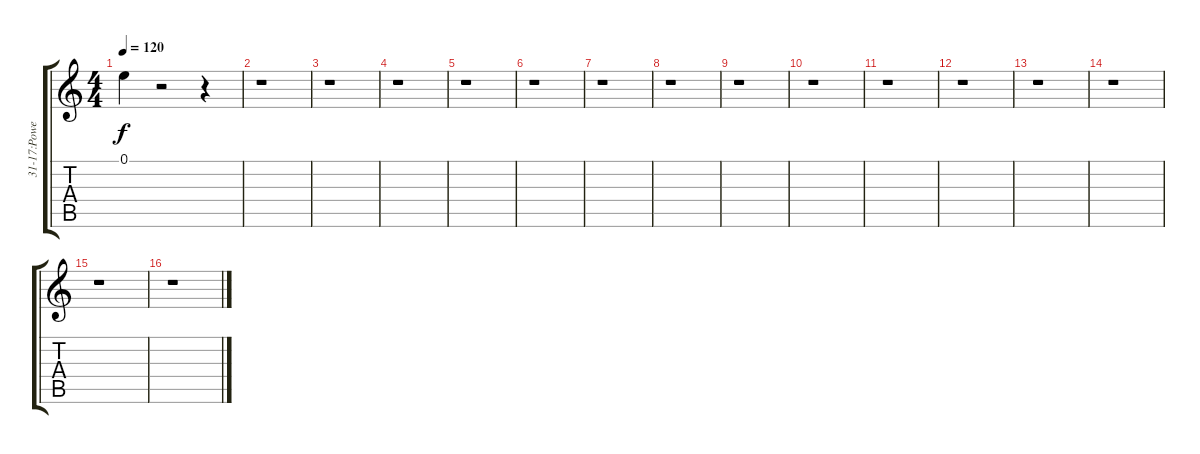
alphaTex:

\track ("31-17:Power Gt.2" "31-17:Powe") {instrument distortionguitar}
\staff {score tabs}
\tuning (E4 B3 G3 D3 A2 E2) {hide}
\ts (4 4)
\tempo 120
\clef g2
\ks c
0.1.4{dy f} r.2 r.4 |
r.1 |
r.1 |
r.1 |
r.1 |
r.1 |
r.1 |
r.1 |
r.1 |
r.1 |
r.1 |
r.1 |
r.1 |
r.1 |
r.1 |
r.1
